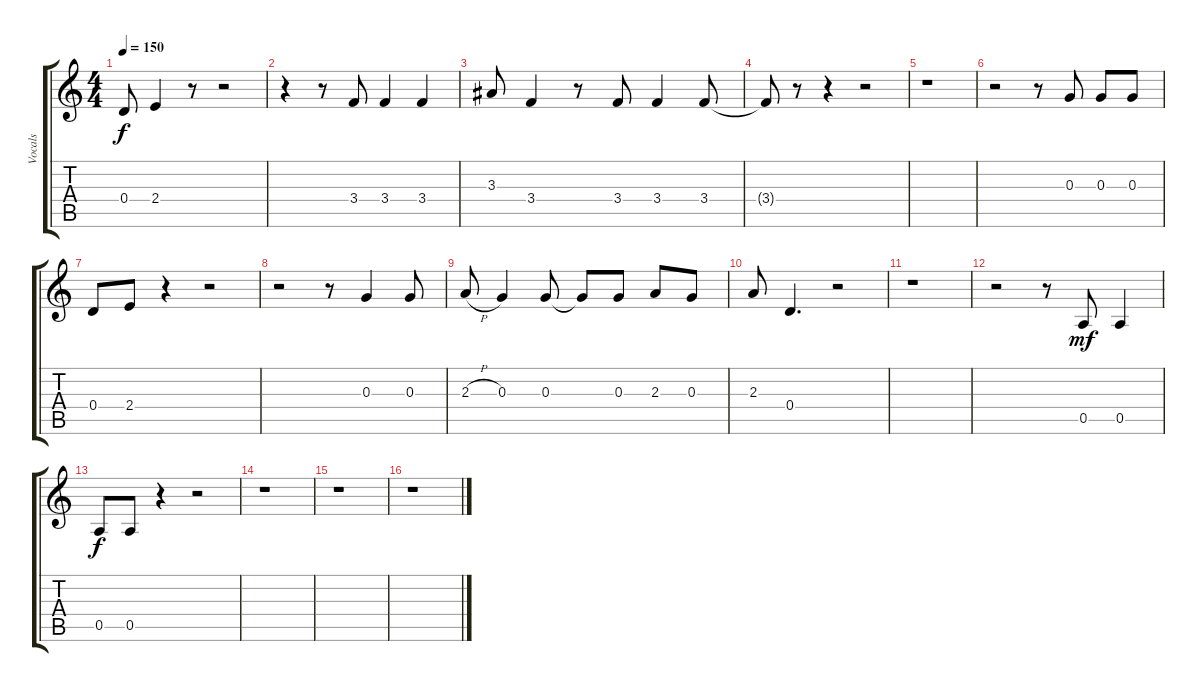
\track ("Vocals" "Vocals") {instrument accordion}
\staff {score tabs}
\tuning (E5 B4 G4 D4 A3 E3) {hide}
\ts (4 4)
\tempo 150
\clef g2
\ks c
0.4{t}.8{dy f} 2.4.4 r.8 r.2 |
r.4 r.8 3.4.8 3.4.4 3.4.4 |
3.3.8 3.4.4 r.8 3.4.8 3.4.4 3.4.8 |
3.4{t}.8 r.8 r.4 r.2 |
r.1 |
r.2 r.8 0.3.8 0.3.8 0.3.8 |
0.4.8 2.4.8 r.4 r.2 |
r.2 r.8 0.3.4 0.3.8 |
2.3{h}.8 0.3.4 0.3.8 0.3{t}.8 0.3.8 2.3.8 0.3.8 |
2.3.8 0.4.4{d} r.2 |
r.1 |
r.2 r.8 0.5.8{dy mf} 0.5.4 |
0.5.8{dy f} 0.5.8 r.4 r.2 |
r.1 |
r.1 |
r.1
